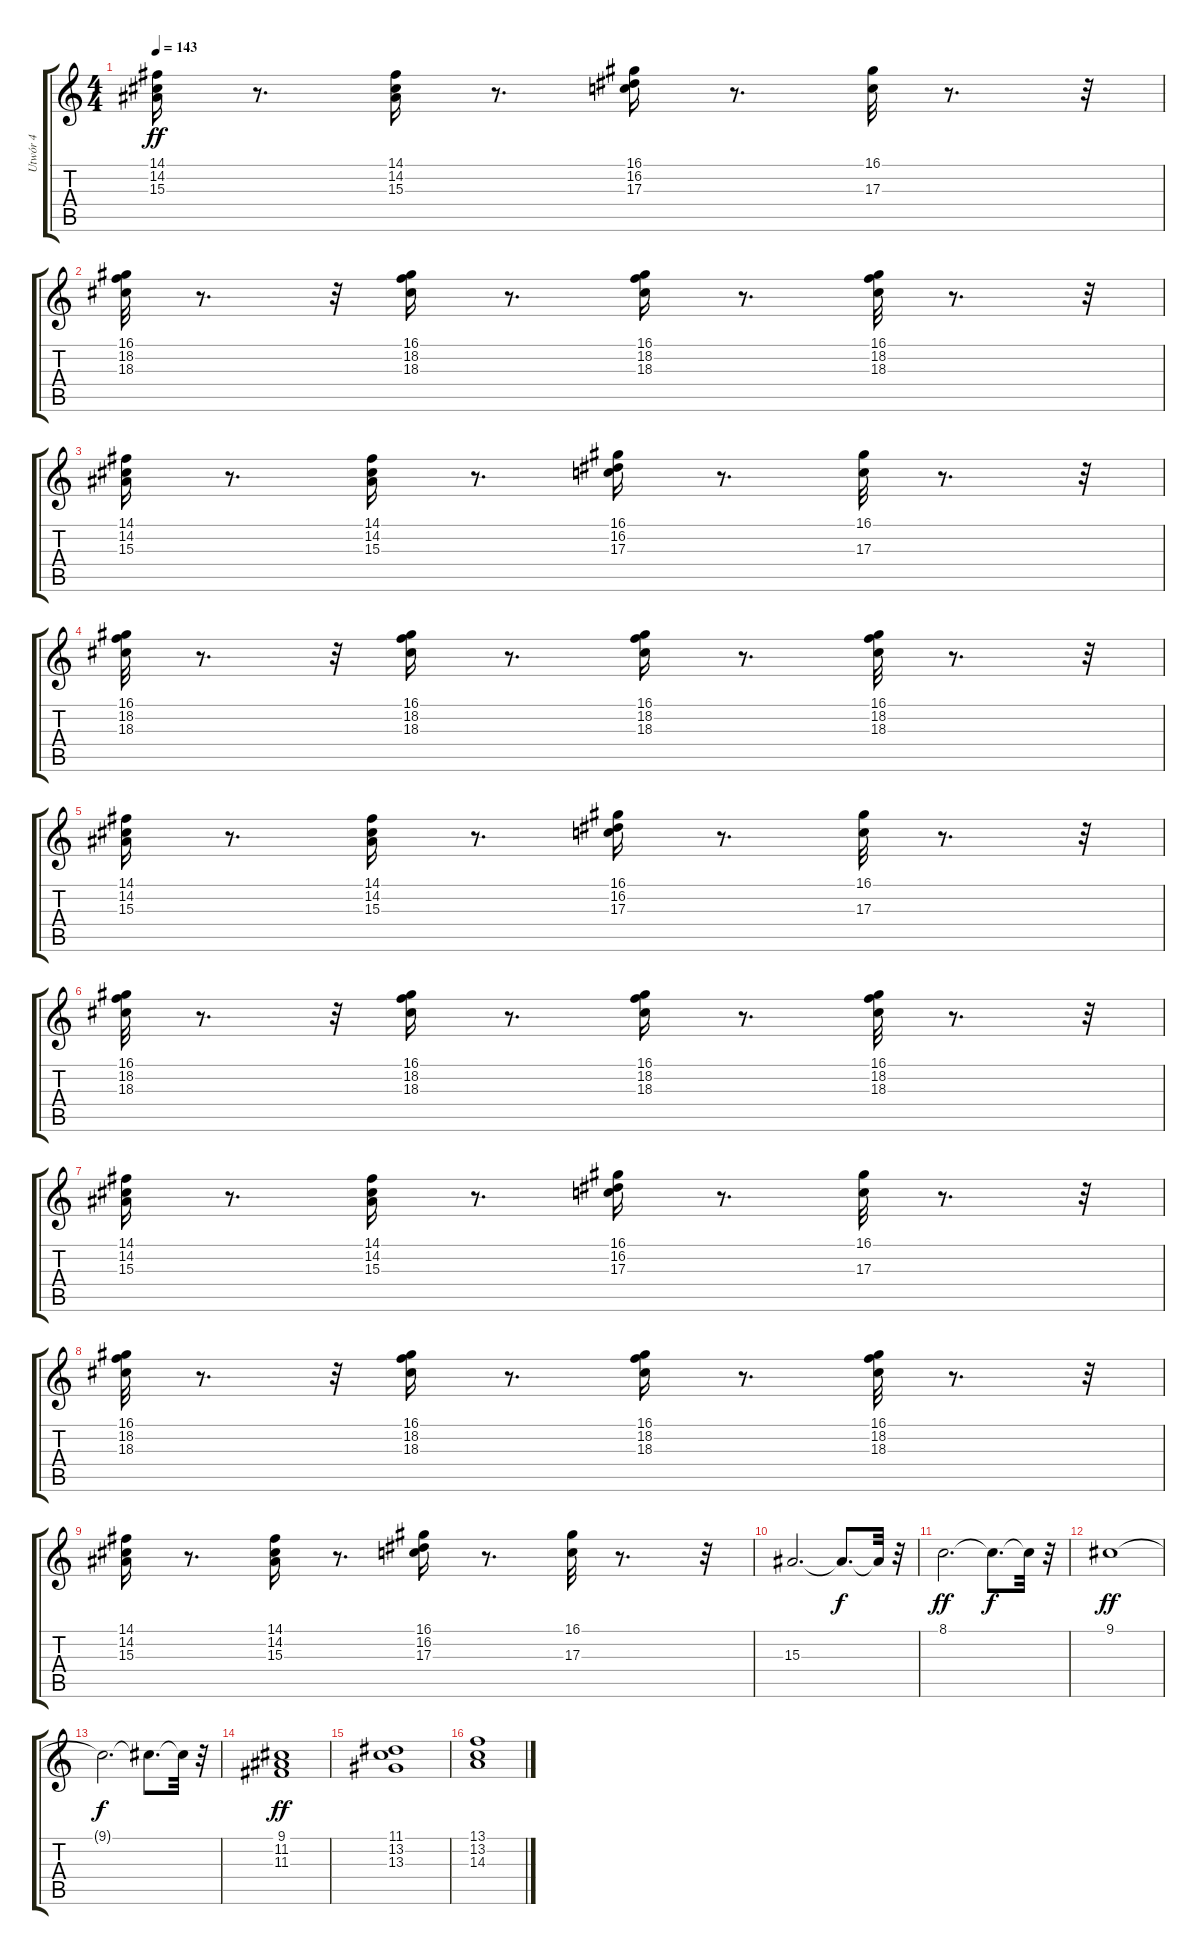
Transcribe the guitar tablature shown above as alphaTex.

\track ("Utwór 4" "Utwór 4") {instrument drawbarorgan}
\staff {score tabs}
\tuning (E4 B3 G3 D3 A2 E2) {hide}
\ts (4 4)
\tempo 143
\clef g2
\ks c
(14.1 14.2 15.3).16{dy ff} r.8{d} (14.1 14.2 15.3).16 r.8{d} (16.1 16.2 17.3).16 r.8{d} (16.1 17.3).32 r.8{d} r.32 |
(16.1 18.2 18.3).32 r.8{d} r.32 (16.1 18.2 18.3).16 r.8{d} (16.1 18.2 18.3).16 r.8{d} (16.1 18.2 18.3).32 r.8{d} r.32 |
(14.1 14.2 15.3).16 r.8{d} (14.1 14.2 15.3).16 r.8{d} (16.1 16.2 17.3).16 r.8{d} (16.1 17.3).32 r.8{d} r.32 |
(16.1 18.2 18.3).32 r.8{d} r.32 (16.1 18.2 18.3).16 r.8{d} (16.1 18.2 18.3).16 r.8{d} (16.1 18.2 18.3).32 r.8{d} r.32 |
(14.1 14.2 15.3).16 r.8{d} (14.1 14.2 15.3).16 r.8{d} (16.1 16.2 17.3).16 r.8{d} (16.1 17.3).32 r.8{d} r.32 |
(16.1 18.2 18.3).32 r.8{d} r.32 (16.1 18.2 18.3).16 r.8{d} (16.1 18.2 18.3).16 r.8{d} (16.1 18.2 18.3).32 r.8{d} r.32 |
(14.1 14.2 15.3).16 r.8{d} (14.1 14.2 15.3).16 r.8{d} (16.1 16.2 17.3).16 r.8{d} (16.1 17.3).32 r.8{d} r.32 |
(16.1 18.2 18.3).32 r.8{d} r.32 (16.1 18.2 18.3).16 r.8{d} (16.1 18.2 18.3).16 r.8{d} (16.1 18.2 18.3).32 r.8{d} r.32 |
(14.1 14.2 15.3).16 r.8{d} (14.1 14.2 15.3).16 r.8{d} (16.1 16.2 17.3).16 r.8{d} (16.1 17.3).32 r.8{d} r.32 |
15.3.2{d} 15.3{t}.8{d dy f} 15.3{t}.32 r.32 |
8.1.2{d dy ff} 8.1{t}.8{d dy f} 8.1{t}.32 r.32 |
9.1.1{dy ff} |
9.1{t}.2{d dy f} 9.1{t}.8{d} 9.1{t}.32 r.32 |
(9.1 11.2 11.3).1{dy ff} |
(11.1 13.2 13.3).1 |
(13.1 13.2 14.3).1
